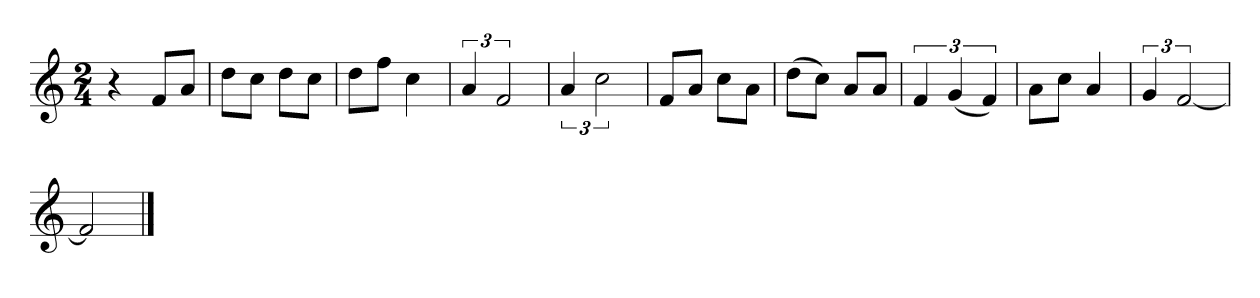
**kern
*part1
*staff1
*clefG2
*k[]
*M2/4
=1
4r
8f/L
8a/J
=
8dd\L
8cc\J
8dd\L
8cc\J
=
8dd\L
8ff\J
4cc
=
6a
3f
=
6a
3cc
=
8f/L
8a/J
8cc\L
8a\J
=
(8dd\L
8cc\J)
8a/L
8a/J
=
6f
(6g
6f)
=
8a\L
8cc\J
4a
=
6g
[3f
=
2f]
==
*-
